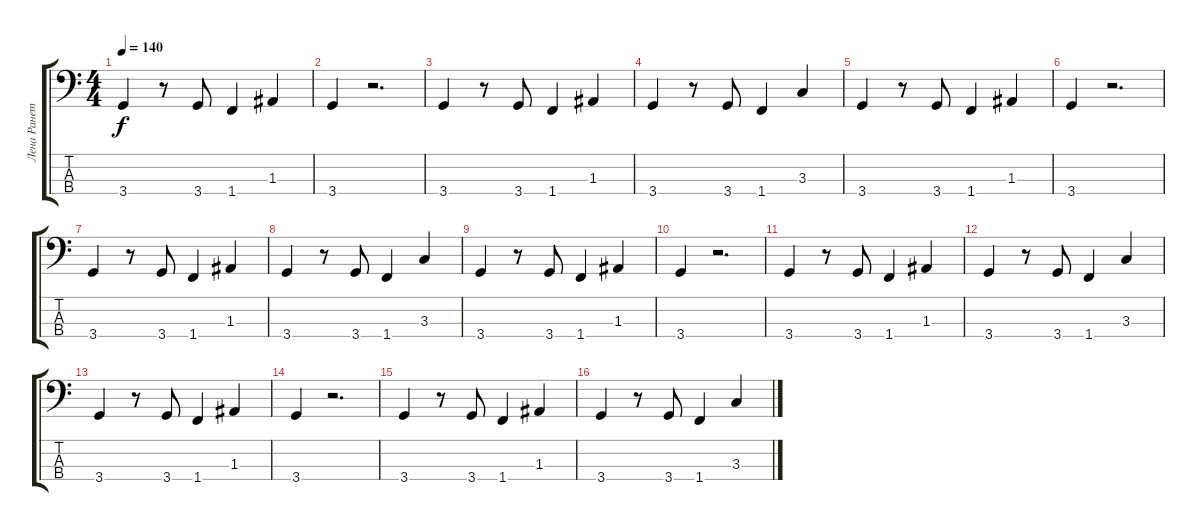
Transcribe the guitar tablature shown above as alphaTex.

\track ("Лена Ранетка" "Лена Ранет") {instrument electricbassfinger}
\staff {score tabs}
\tuning (G2 D2 A1 E1) {hide}
\ts (4 4)
\tempo 140
\clef f4
\ks c
3.4.4{dy f} r.8 3.4.8 1.4.4 1.3.4 |
3.4.4 r.2{d} |
3.4.4 r.8 3.4.8 1.4.4 1.3.4 |
3.4.4 r.8 3.4.8 1.4.4 3.3.4 |
3.4.4 r.8 3.4.8 1.4.4 1.3.4 |
3.4.4 r.2{d} |
3.4.4 r.8 3.4.8 1.4.4 1.3.4 |
3.4.4 r.8 3.4.8 1.4.4 3.3.4 |
3.4.4 r.8 3.4.8 1.4.4 1.3.4 |
3.4.4 r.2{d} |
3.4.4 r.8 3.4.8 1.4.4 1.3.4 |
3.4.4 r.8 3.4.8 1.4.4 3.3.4 |
3.4.4 r.8 3.4.8 1.4.4 1.3.4 |
3.4.4 r.2{d} |
3.4.4 r.8 3.4.8 1.4.4 1.3.4 |
3.4.4 r.8 3.4.8 1.4.4 3.3.4
